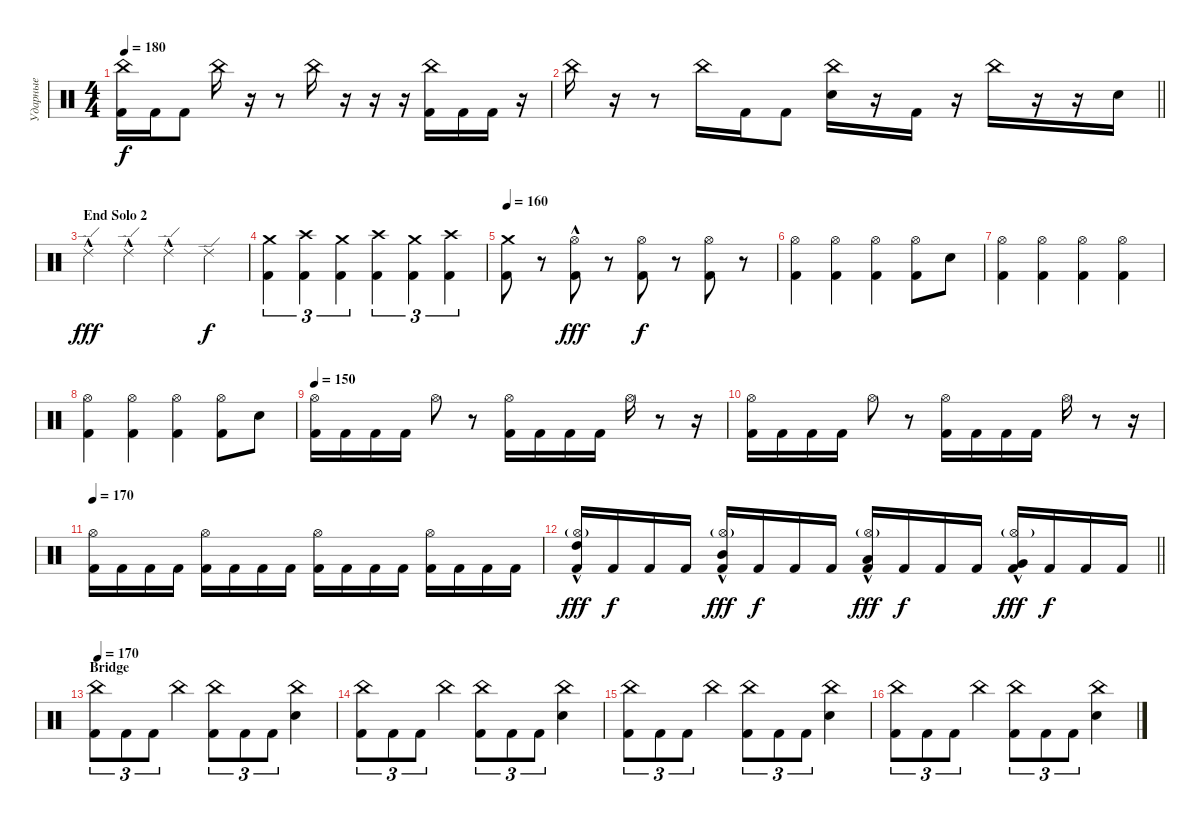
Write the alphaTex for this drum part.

\track ("Ударные" "Ударные") {instrument percussion}
\staff {score}
\articulation defaults
\ts (4 4)
\tempo 180
\clef neutral
\ks c
("China (hit)" "Kick (hit) 2").16{dy f} "Kick (hit) 2".16 "Kick (hit) 2".8 "China (hit)".16 r.16 r.8 "China (hit)".16 r.16 r.16 r.16 ("China (hit)" "Kick (hit) 2").16 "Kick (hit) 2".16 "Kick (hit) 2".16 r.16 |
\barLineRight lightlight "China (hit)".16
r.16 r.8 "China (hit)".16 "Kick (hit) 2".16 "Kick (hit) 2".8 ("China (hit)" "Snare (hit) 2").16 r.16 "Kick (hit) 2".16 r.16 "China (hit)".16 r.16 r.16 "Snare (hit) 2".16 |
\section ("" "End Solo 2")
"Ride (edge) 2"{hac}.4{dy fff} "Ride (edge) 2"{hac}.4 "Ride (edge) 2"{hac}.4 "Ride (edge) 2".4{dy f} |
("Crash medium (hit)" "Kick (hit) 2").4{tu (3 2)} ("Crash high (hit)" "Kick (hit) 2").4{tu (3 2)} ("Crash medium (hit)" "Kick (hit) 2").4{tu (3 2)} ("Crash high (hit)" "Kick (hit) 2").4{tu (3 2)} ("Crash medium (hit)" "Kick (hit) 2").4{tu (3 2)} ("Crash high (hit)" "Kick (hit) 2").4{tu (3 2)} |
\tempo 160
("Crash medium (hit)" "Kick (hit) 2").8 r.8 ("Hi-Hat (open)"{hac} "Kick (hit) 2").8{dy fff} r.8 ("Hi-Hat (open)" "Kick (hit) 2").8{dy f} r.8 ("Hi-Hat (open)" "Kick (hit) 2").8 r.8 |
("Hi-Hat (open)" "Kick (hit) 2").4 ("Hi-Hat (open)" "Kick (hit) 2").4 ("Hi-Hat (open)" "Kick (hit) 2").4 ("Hi-Hat (open)" "Kick (hit) 2").8 "Snare (hit) 2".8 |
("Hi-Hat (open)" "Kick (hit) 2").4 ("Hi-Hat (open)" "Kick (hit) 2").4 ("Hi-Hat (open)" "Kick (hit) 2").4 ("Hi-Hat (open)" "Kick (hit) 2").4 |
("Hi-Hat (open)" "Kick (hit) 2").4 ("Hi-Hat (open)" "Kick (hit) 2").4 ("Hi-Hat (open)" "Kick (hit) 2").4 ("Hi-Hat (open)" "Kick (hit) 2").8 "Snare (hit) 2".8 |
\tempo 150
("Hi-Hat (open)" "Kick (hit) 2").16 "Kick (hit) 2".16 "Kick (hit) 2".16 "Kick (hit) 2".16 "Hi-Hat (open)".8 r.8 ("Hi-Hat (open)" "Kick (hit) 2").16 "Kick (hit) 2".16 "Kick (hit) 2".16 "Kick (hit) 2".16 "Hi-Hat (open)".16 r.8 r.16 |
("Hi-Hat (open)" "Kick (hit) 2").16 "Kick (hit) 2".16 "Kick (hit) 2".16 "Kick (hit) 2".16 "Hi-Hat (open)".8 r.8 ("Hi-Hat (open)" "Kick (hit) 2").16 "Kick (hit) 2".16 "Kick (hit) 2".16 "Kick (hit) 2".16 "Hi-Hat (open)".16 r.8 r.16 |
\tempo 170
("Hi-Hat (open)" "Kick (hit) 2").16 "Kick (hit) 2".16 "Kick (hit) 2".16 "Kick (hit) 2".16 ("Hi-Hat (open)" "Kick (hit) 2").16 "Kick (hit) 2".16 "Kick (hit) 2".16 "Kick (hit) 2".16 ("Hi-Hat (open)" "Kick (hit) 2").16 "Kick (hit) 2".16 "Kick (hit) 2".16 "Kick (hit) 2".16 ("Hi-Hat (open)" "Kick (hit) 2").16 "Kick (hit) 2".16 "Kick (hit) 2".16 "Kick (hit) 2".16 |
\barLineRight lightlight
("Hi-Hat (open)"{g} "High Tom (hit)"{hac} "Kick (hit) 2").16{dy fff} "Kick (hit) 2".16{dy f} "Kick (hit) 2".16 "Kick (hit) 2".16 ("Hi-Hat (open)"{g} "Mid Tom (hit)"{hac} "Kick (hit) 2").16{dy fff} "Kick (hit) 2".16{dy f} "Kick (hit) 2".16 "Kick (hit) 2".16 ("Hi-Hat (open)"{g} "Low Tom (hit)"{hac} "Kick (hit) 2").16{dy fff} "Kick (hit) 2".16{dy f} "Kick (hit) 2".16 "Kick (hit) 2".16 ("Hi-Hat (open)"{g} "Very Low Tom (hit)"{hac} "Kick (hit) 2").16{dy fff} "Kick (hit) 2".16{dy f} "Kick (hit) 2".16 "Kick (hit) 2".16 |
\section ("" "Bridge")
\tempo 170
("China (hit)" "Kick (hit) 2").8{tu (3 2)} "Kick (hit) 2".8{tu (3 2)} "Kick (hit) 2".8{tu (3 2)} "China (hit)".4 ("China (hit)" "Kick (hit) 2").8{tu (3 2)} "Kick (hit) 2".8{tu (3 2)} "Kick (hit) 2".8{tu (3 2)} ("China (hit)" "Snare (hit) 2").4 |
("China (hit)" "Kick (hit) 2").8{tu (3 2)} "Kick (hit) 2".8{tu (3 2)} "Kick (hit) 2".8{tu (3 2)} "China (hit)".4 ("China (hit)" "Kick (hit) 2").8{tu (3 2)} "Kick (hit) 2".8{tu (3 2)} "Kick (hit) 2".8{tu (3 2)} ("China (hit)" "Snare (hit) 2").4 |
("China (hit)" "Kick (hit) 2").8{tu (3 2)} "Kick (hit) 2".8{tu (3 2)} "Kick (hit) 2".8{tu (3 2)} "China (hit)".4 ("China (hit)" "Kick (hit) 2").8{tu (3 2)} "Kick (hit) 2".8{tu (3 2)} "Kick (hit) 2".8{tu (3 2)} ("China (hit)" "Snare (hit) 2").4 |
("China (hit)" "Kick (hit) 2").8{tu (3 2)} "Kick (hit) 2".8{tu (3 2)} "Kick (hit) 2".8{tu (3 2)} "China (hit)".4 ("China (hit)" "Kick (hit) 2").8{tu (3 2)} "Kick (hit) 2".8{tu (3 2)} "Kick (hit) 2".8{tu (3 2)} ("China (hit)" "Snare (hit) 2").4
